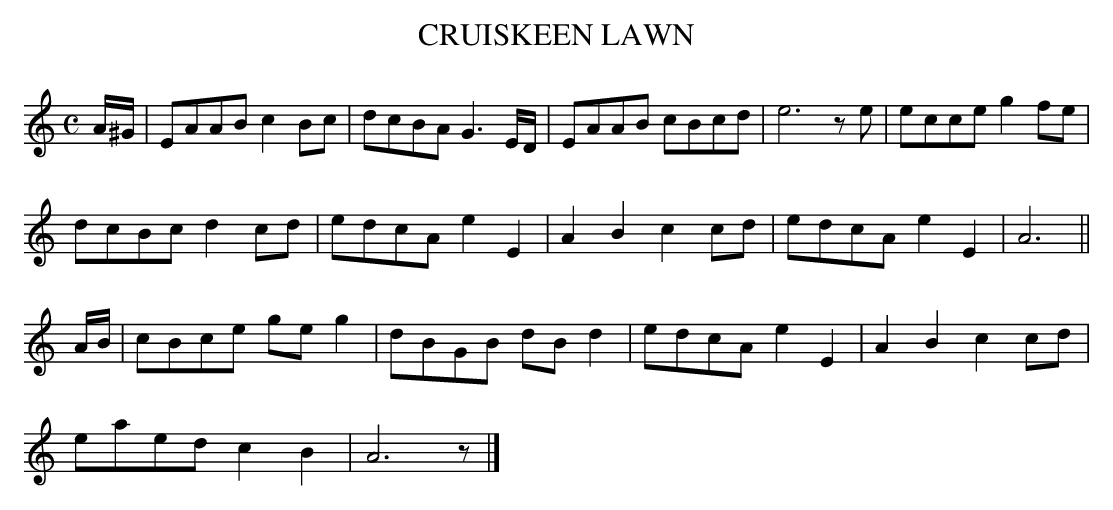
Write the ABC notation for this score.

X:1
T:CRUISKEEN LAWN
Y:"with expression"
M:C
L:1/8
K:Am % source key = Gm
A/^G/|EAAB c2Bc|dcBA G3E/D/|EAAB cBcd|e6 ze|ecce g2fe|
dcBc d2cd|edcA e2E2|A2B2 c2cd|edcA e2E2|A6||
A/B/|cBce geg2|dBGB dBd2|edcA e2E2|A2B2 c2cd|
eaed c2B2|A6z|]
